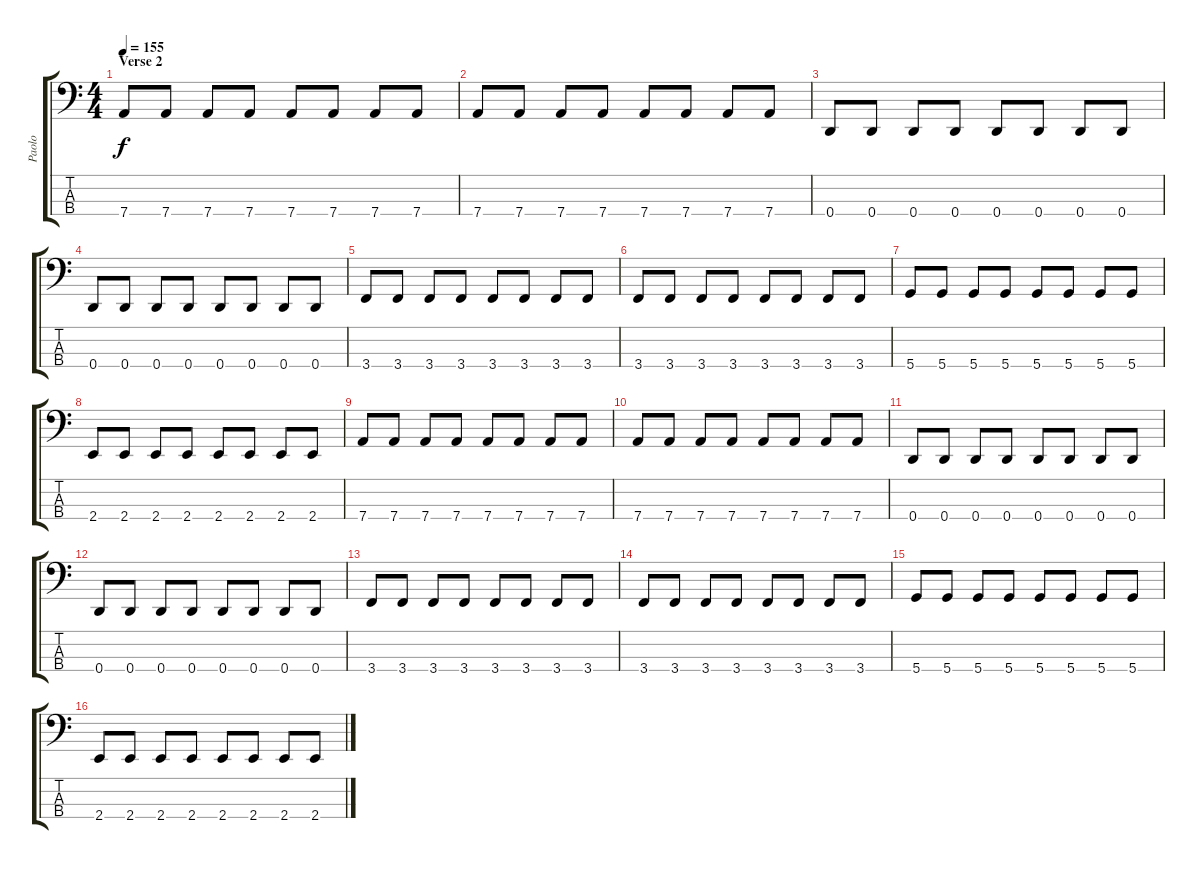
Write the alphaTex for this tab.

\track ("Paolo" "Paolo") {instrument electricbasspick}
\staff {score tabs}
\tuning (G2 D2 A1 D1) {hide}
\ts (4 4)
\section ("" "Verse 2")
\tempo 155
\clef f4
\ks c
7.4.8{dy f} 7.4.8 7.4.8 7.4.8 7.4.8 7.4.8 7.4.8 7.4.8 |
7.4.8 7.4.8 7.4.8 7.4.8 7.4.8 7.4.8 7.4.8 7.4.8 |
0.4.8 0.4.8 0.4.8 0.4.8 0.4.8 0.4.8 0.4.8 0.4.8 |
0.4.8 0.4.8 0.4.8 0.4.8 0.4.8 0.4.8 0.4.8 0.4.8 |
3.4.8 3.4.8 3.4.8 3.4.8 3.4.8 3.4.8 3.4.8 3.4.8 |
3.4.8 3.4.8 3.4.8 3.4.8 3.4.8 3.4.8 3.4.8 3.4.8 |
5.4.8 5.4.8 5.4.8 5.4.8 5.4.8 5.4.8 5.4.8 5.4.8 |
2.4.8 2.4.8 2.4.8 2.4.8 2.4.8 2.4.8 2.4.8 2.4.8 |
7.4.8 7.4.8 7.4.8 7.4.8 7.4.8 7.4.8 7.4.8 7.4.8 |
7.4.8 7.4.8 7.4.8 7.4.8 7.4.8 7.4.8 7.4.8 7.4.8 |
0.4.8 0.4.8 0.4.8 0.4.8 0.4.8 0.4.8 0.4.8 0.4.8 |
0.4.8 0.4.8 0.4.8 0.4.8 0.4.8 0.4.8 0.4.8 0.4.8 |
3.4.8 3.4.8 3.4.8 3.4.8 3.4.8 3.4.8 3.4.8 3.4.8 |
3.4.8 3.4.8 3.4.8 3.4.8 3.4.8 3.4.8 3.4.8 3.4.8 |
5.4.8 5.4.8 5.4.8 5.4.8 5.4.8 5.4.8 5.4.8 5.4.8 |
2.4.8 2.4.8 2.4.8 2.4.8 2.4.8 2.4.8 2.4.8 2.4.8
